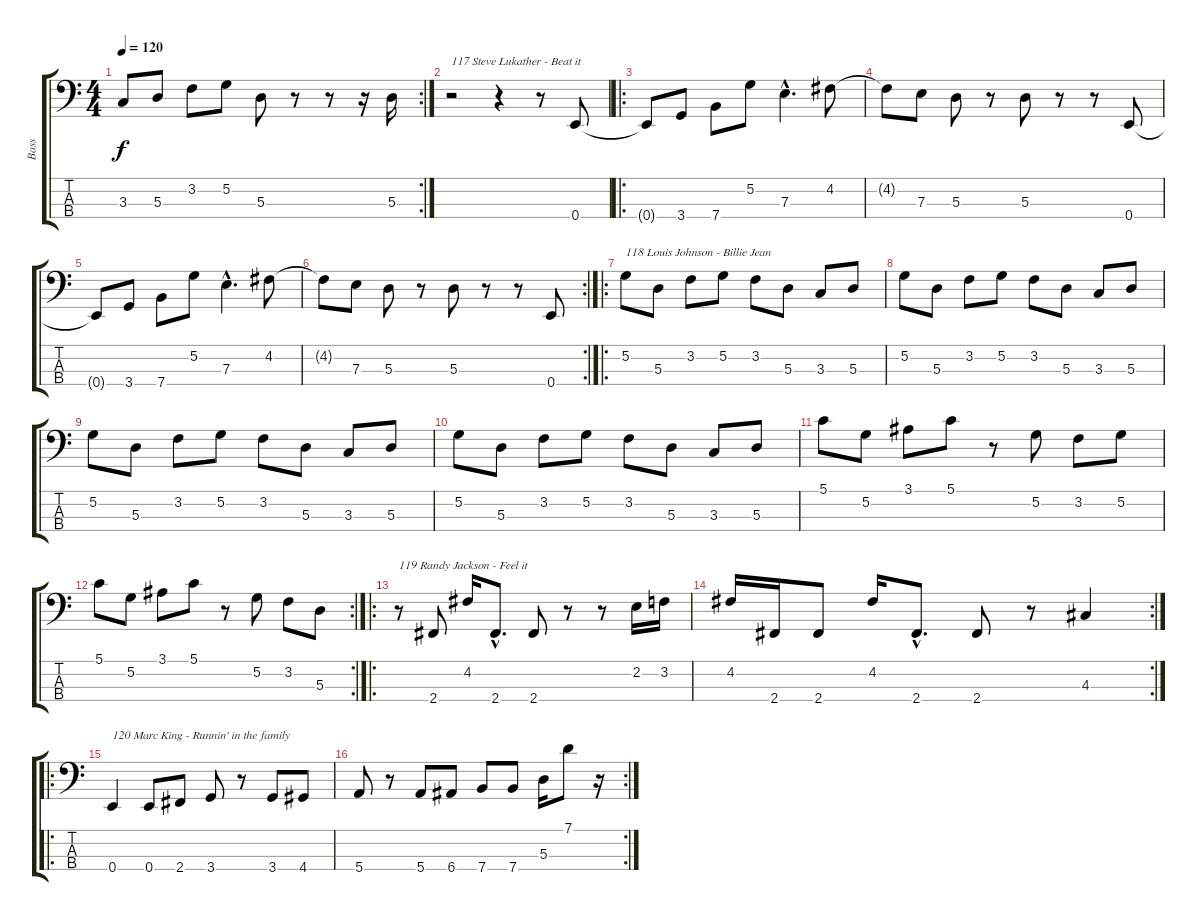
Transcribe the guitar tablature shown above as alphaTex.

\track ("Bass" "Bass") {instrument electricbassfinger}
\staff {score tabs}
\tuning (G2 D2 A1 E1) {hide}
\rc 2
\ts (4 4)
\tempo 120
\clef f4
\ks c
3.3.8{dy f} 5.3.8 3.2.8 5.2.8 5.3.8 r.8 r.8 r.16 5.3.16 |
r.2{txt "117 Steve Lukather - Beat it"} r.4 r.8 0.4.8 |
\ro
0.4{t}.8 3.4.8 7.4.8 5.2.8 7.3{hac}.4{d} 4.2.8 |
4.2{t}.8 7.3.8 5.3.8 r.8 5.3.8 r.8 r.8 0.4.8 |
0.4{t}.8 3.4.8 7.4.8 5.2.8 7.3{hac}.4{d} 4.2.8 |
\rc 2
4.2{t}.8 7.3.8 5.3.8 r.8 5.3.8 r.8 r.8 0.4.8 |
\ro
5.2.8{txt "118 Louis Johnson - Billie Jean"} 5.3.8 3.2.8 5.2.8 3.2.8 5.3.8 3.3.8 5.3.8 |
5.2.8 5.3.8 3.2.8 5.2.8 3.2.8 5.3.8 3.3.8 5.3.8 |
5.2.8 5.3.8 3.2.8 5.2.8 3.2.8 5.3.8 3.3.8 5.3.8 |
5.2.8 5.3.8 3.2.8 5.2.8 3.2.8 5.3.8 3.3.8 5.3.8 |
5.1.8 5.2.8 3.1.8 5.1.8 r.8 5.2.8 3.2.8 5.2.8 |
\rc 2
5.1.8 5.2.8 3.1.8 5.1.8 r.8 5.2.8 3.2.8 5.3.8 |
\ro
r.8{txt "119 Randy Jackson - Feel it"} 2.4.8 4.2.16 2.4{hac}.8{d} 2.4.8 r.8 r.8 2.2.16 3.2.16 |
\rc 2
4.2.16 2.4.16 2.4.8 4.2.16 2.4{hac}.8{d} 2.4.8 r.8 4.3.4 |
\ro
0.4.4{txt "120 Marc King - Runnin' in the family"} 0.4.8 2.4.8 3.4.8 r.8 3.4.8 4.4.8 |
\rc 2
5.4.8 r.8 5.4.8 6.4.8 7.4.8 7.4.8 5.3.16 7.1.8 r.16
